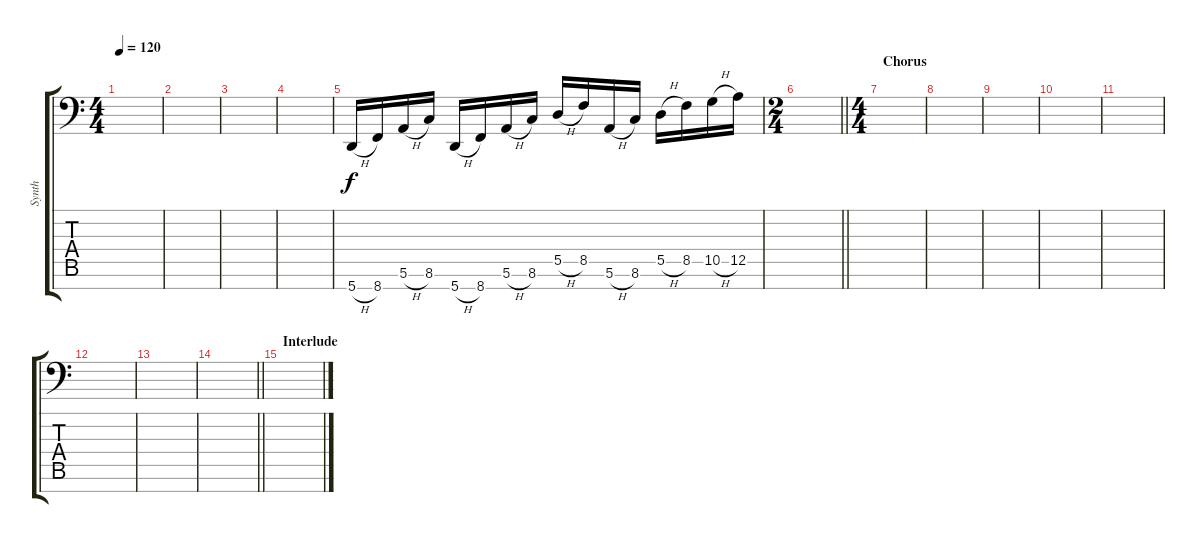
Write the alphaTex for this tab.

\track ("Synth" "Synth") {instrument lead2sawtooth}
\staff {score tabs}
\tuning (E4 B3 G3 D3 A2 E2 A1) {hide}
\ts (4 4)
\tempo 120
\clef f4
\ks c
|
|
|
|
5.7{h}.16 8.7.16 5.6{h}.16 8.6.16 5.7{h}.16 8.7.16 5.6{h}.16 8.6.16 5.5{h}.16 8.5.16 5.6{h}.16 8.6.16 5.5{h}.16 8.5.16 10.5{h}.16 12.5.16 |
\ts (2 4)
\barLineRight lightlight
|
\ts (4 4)
\section ("" "Chorus")
|
|
|
|
|
|
|
\barLineRight lightlight
|
\section ("" "Interlude")
